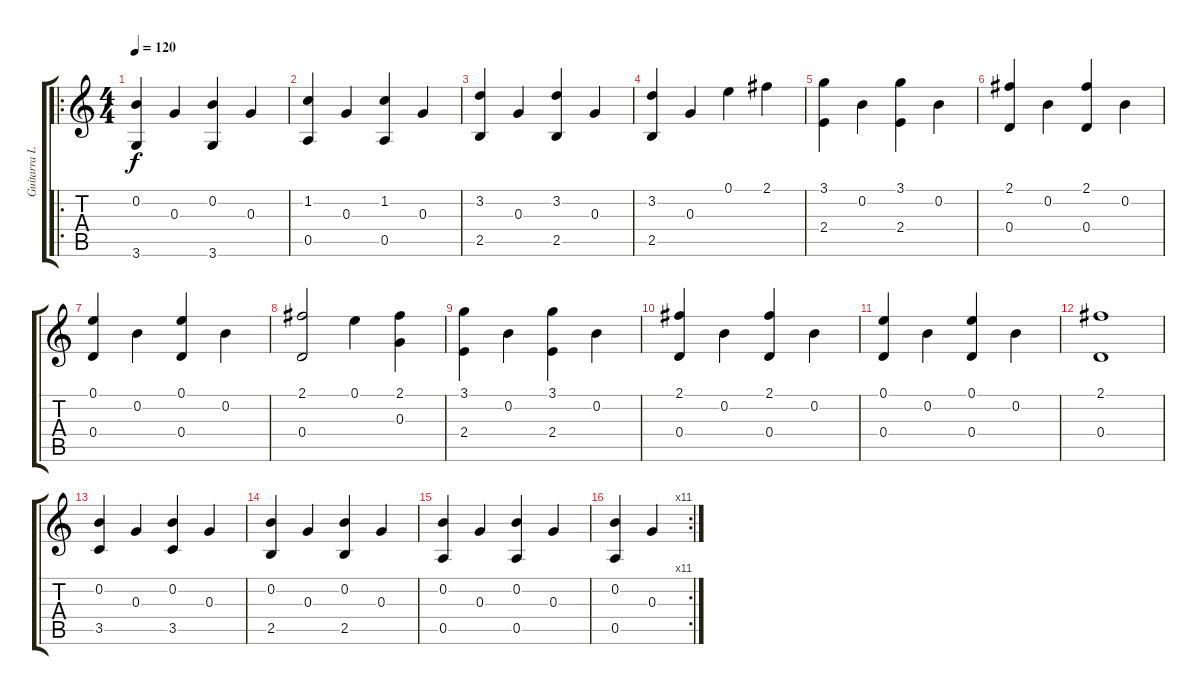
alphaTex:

\track ("Guitarra Limpa / Clean Guitar " "Guitarra L") {instrument acousticguitarnylon}
\staff {score tabs}
\tuning (E4 B3 G3 D3 A2 E2) {hide}
\ro
\ts (4 4)
\tempo 120
\clef g2
\ks c
(0.2 3.6).4{dy f instrument acousticguitarnylon} 0.3.4 (0.2 3.6).4 0.3.4 |
(1.2 0.5).4 0.3.4 (1.2 0.5).4 0.3.4 |
(3.2 2.5).4 0.3.4 (3.2 2.5).4 0.3.4 |
(3.2 2.5).4 0.3.4 0.1.4 2.1.4 |
(3.1 2.4).4 0.2.4 (3.1 2.4).4 0.2.4 |
(2.1 0.4).4 0.2.4 (2.1 0.4).4 0.2.4 |
(0.1 0.4).4 0.2.4 (0.1 0.4).4 0.2.4 |
(2.1 0.4).2 0.1.4 (2.1 0.3).4 |
(3.1 2.4).4 0.2.4 (3.1 2.4).4 0.2.4 |
(2.1 0.4).4 0.2.4 (2.1 0.4).4 0.2.4 |
(0.1 0.4).4 0.2.4 (0.1 0.4).4 0.2.4 |
(2.1 0.4).1 |
(0.2 3.5).4 0.3.4 (0.2 3.5).4 0.3.4 |
(0.2 2.5).4 0.3.4 (0.2 2.5).4 0.3.4 |
(0.2 0.5).4 0.3.4 (0.2 0.5).4 0.3.4 |
\rc 11
(0.2 0.5).4 0.3.4
